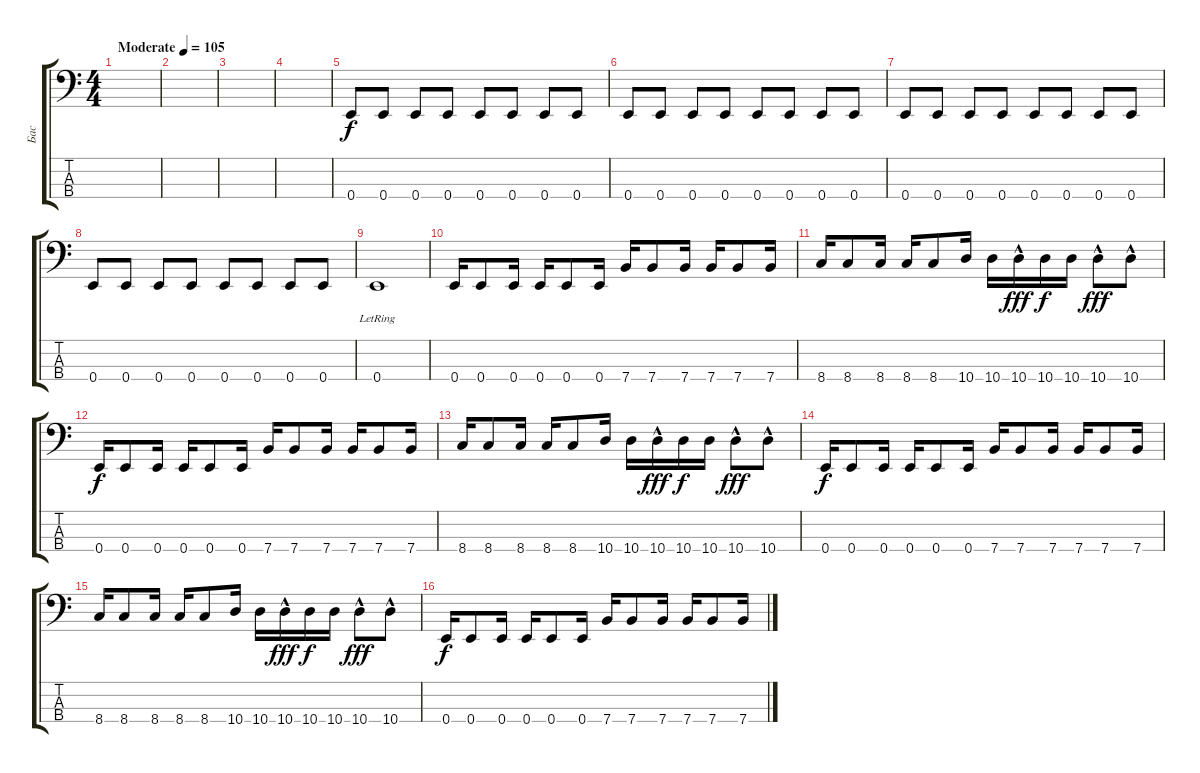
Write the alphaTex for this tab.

\track ("Бас" "Бас") {instrument electricbassfinger}
\staff {score tabs}
\tuning (G2 D2 A1 E1) {hide}
\ts (4 4)
\tempo (105 "Moderate")
\clef f4
\ks c
|
|
|
|
0.4.8 0.4.8 0.4.8 0.4.8 0.4.8 0.4.8 0.4.8 0.4.8 |
0.4.8 0.4.8 0.4.8 0.4.8 0.4.8 0.4.8 0.4.8 0.4.8 |
0.4.8 0.4.8 0.4.8 0.4.8 0.4.8 0.4.8 0.4.8 0.4.8 |
0.4.8 0.4.8 0.4.8 0.4.8 0.4.8 0.4.8 0.4.8 0.4.8 |
0.4{lr}.1 |
0.4.16 0.4.8 0.4.16 0.4.16 0.4.8 0.4.16 7.4.16 7.4.8 7.4.16 7.4.16 7.4.8 7.4.16 |
8.4.16 8.4.8 8.4.16 8.4.16 8.4.8 10.4.16 10.4.16 10.4{hac}.16{dy fff} 10.4.16{dy f} 10.4.16 10.4{hac}.8{dy fff} 10.4{hac}.8 |
0.4.16{dy f} 0.4.8 0.4.16 0.4.16 0.4.8 0.4.16 7.4.16 7.4.8 7.4.16 7.4.16 7.4.8 7.4.16 |
8.4.16 8.4.8 8.4.16 8.4.16 8.4.8 10.4.16 10.4.16 10.4{hac}.16{dy fff} 10.4.16{dy f} 10.4.16 10.4{hac}.8{dy fff} 10.4{hac}.8 |
0.4.16{dy f} 0.4.8 0.4.16 0.4.16 0.4.8 0.4.16 7.4.16 7.4.8 7.4.16 7.4.16 7.4.8 7.4.16 |
8.4.16 8.4.8 8.4.16 8.4.16 8.4.8 10.4.16 10.4.16 10.4{hac}.16{dy fff} 10.4.16{dy f} 10.4.16 10.4{hac}.8{dy fff} 10.4{hac}.8 |
0.4.16{dy f} 0.4.8 0.4.16 0.4.16 0.4.8 0.4.16 7.4.16 7.4.8 7.4.16 7.4.16 7.4.8 7.4.16
